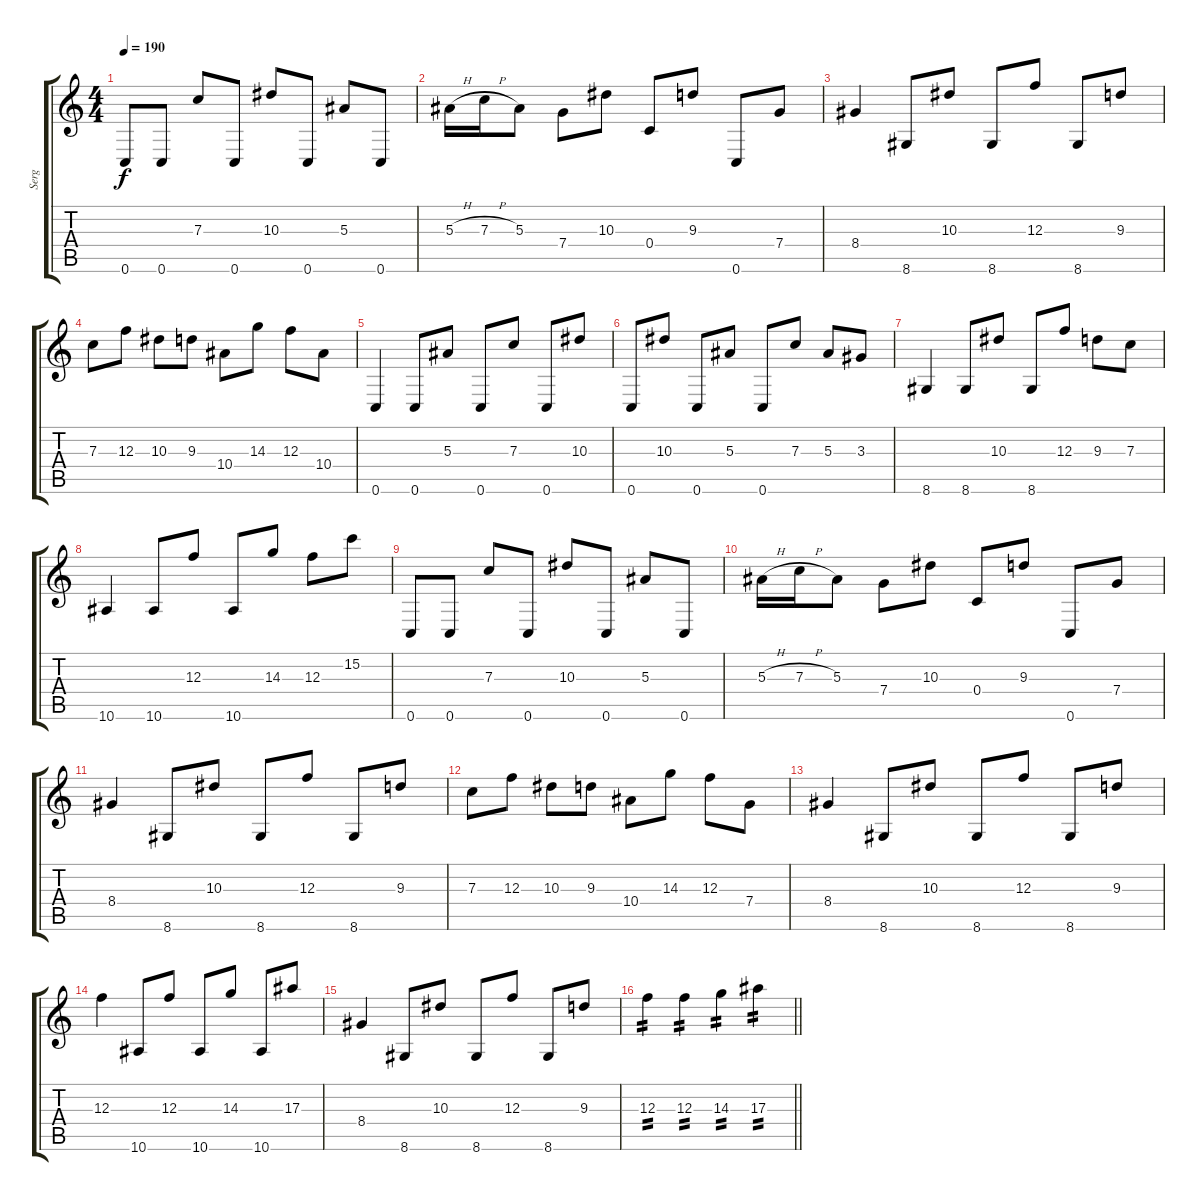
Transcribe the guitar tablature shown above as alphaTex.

\track ("Serg" "Serg") {instrument distortionguitar}
\staff {score tabs}
\tuning (D4 A3 F3 C3 G2 C2) {hide}
\ts (4 4)
\tempo 190
\clef g2
\ks c
0.6.8{dy f} 0.6.8 7.3.8 0.6.8 10.3.8 0.6.8 5.3.8 0.6.8 |
5.3{h}.16 7.3{h}.16 5.3.8 7.4.8 10.3.8 0.4.8 9.3.8 0.6.8 7.4.8 |
8.4.4 8.6.8 10.3.8 8.6.8 12.3.8 8.6.8 9.3.8 |
7.3.8 12.3.8 10.3.8 9.3.8 10.4.8 14.3.8 12.3.8 10.4.8 |
0.6.4 0.6.8 5.3.8 0.6.8 7.3.8 0.6.8 10.3.8 |
0.6.8 10.3.8 0.6.8 5.3.8 0.6.8 7.3.8 5.3.8 3.3.8 |
8.6.4 8.6.8 10.3.8 8.6.8 12.3.8 9.3.8 7.3.8 |
10.6.4 10.6.8 12.3.8 10.6.8 14.3.8 12.3.8 15.2.8 |
0.6.8 0.6.8 7.3.8 0.6.8 10.3.8 0.6.8 5.3.8 0.6.8 |
5.3{h}.16 7.3{h}.16 5.3.8 7.4.8 10.3.8 0.4.8 9.3.8 0.6.8 7.4.8 |
8.4.4 8.6.8 10.3.8 8.6.8 12.3.8 8.6.8 9.3.8 |
7.3.8 12.3.8 10.3.8 9.3.8 10.4.8 14.3.8 12.3.8 7.4.8 |
8.4.4 8.6.8 10.3.8 8.6.8 12.3.8 8.6.8 9.3.8 |
12.3.4 10.6.8 12.3.8 10.6.8 14.3.8 10.6.8 17.3.8 |
8.4.4 8.6.8 10.3.8 8.6.8 12.3.8 8.6.8 9.3.8 |
\barLineRight lightlight
12.3.4{tp 2} 12.3.4{tp 2} 14.3.4{tp 2} 17.3.4{tp 2}
